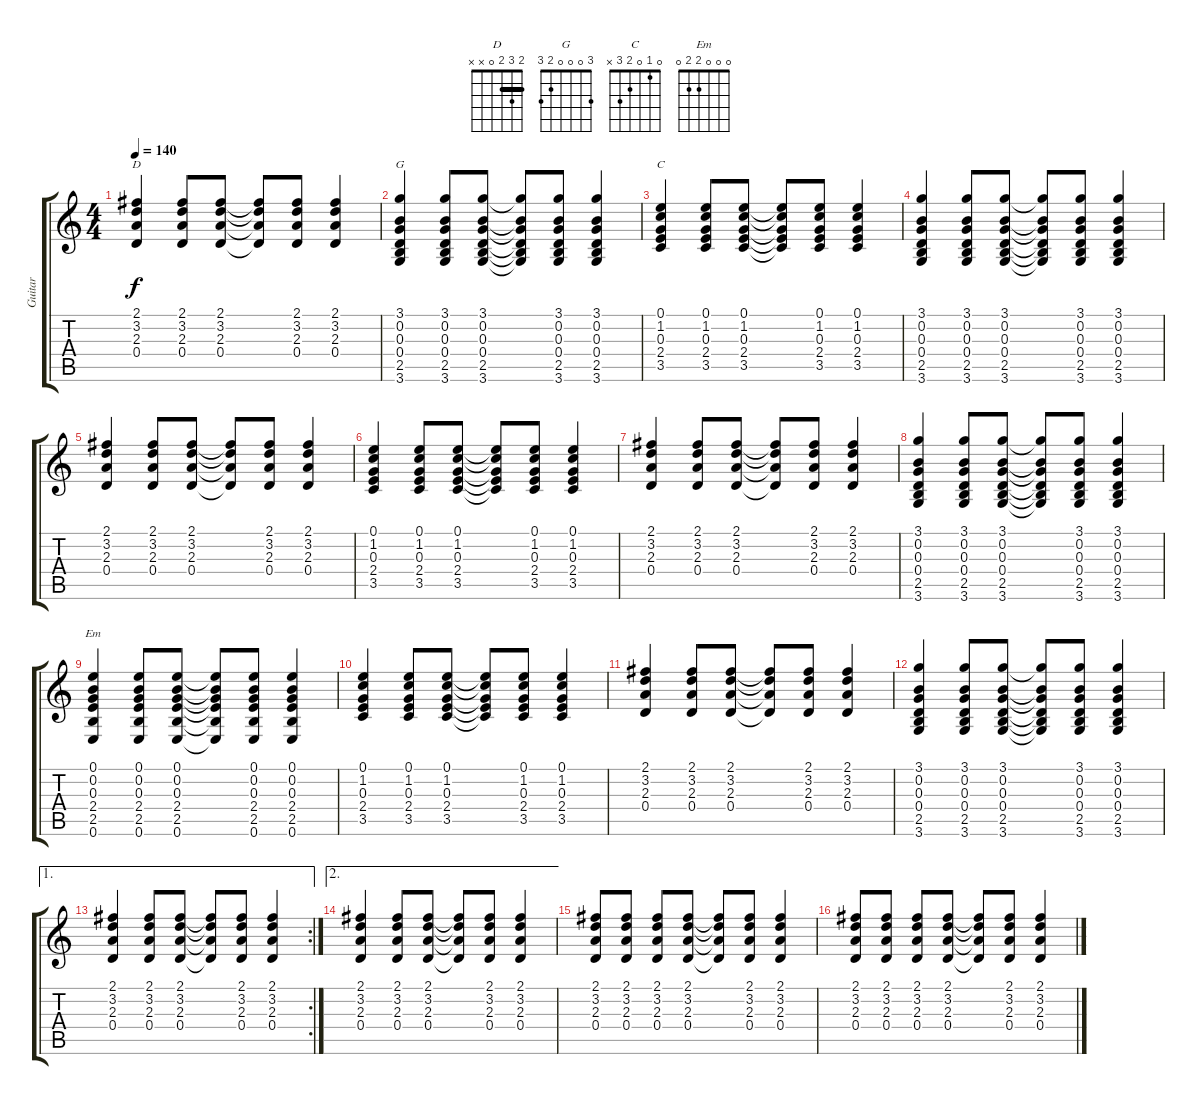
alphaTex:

\track ("Guitar" "Guitar") {instrument acousticguitarsteel}
\staff {score tabs}
\tuning (E4 B3 G3 D3 A2 E2) {hide}
\chord ("D" 2 3 2 0 x x) {barre 2}
\chord ("G" 3 0 0 0 2 3)
\chord ("C" 0 1 0 2 3 x)
\chord ("Em" 0 0 0 2 2 0)
\ts (4 4)
\tempo 140
\clef g2
\ks c
(2.1 3.2 2.3 0.4).4{ch "D" dy f} (2.1 3.2 2.3 0.4).8 (2.1 3.2 2.3 0.4).8 (2.1{t} 3.2{t} 2.3{t} 0.4{t}).8 (2.1 3.2 2.3 0.4).8 (2.1 3.2 2.3 0.4).4 |
(3.1 0.2 0.3 0.4 2.5 3.6).4{ch "G"} (3.1 0.2 0.3 0.4 2.5 3.6).8 (3.1 0.2 0.3 0.4 2.5 3.6).8 (3.1{t} 0.2{t} 0.3{t} 0.4{t} 2.5{t} 3.6{t}).8 (3.1 0.2 0.3 0.4 2.5 3.6).8 (3.1 0.2 0.3 0.4 2.5 3.6).4 |
(0.1 1.2 0.3 2.4 3.5).4{ch "C"} (0.1 1.2 0.3 2.4 3.5).8 (0.1 1.2 0.3 2.4 3.5).8 (0.1{t} 1.2{t} 0.3{t} 2.4{t} 3.5{t}).8 (0.1 1.2 0.3 2.4 3.5).8 (0.1 1.2 0.3 2.4 3.5).4 |
(3.1 0.2 0.3 0.4 2.5 3.6).4 (3.1 0.2 0.3 0.4 2.5 3.6).8 (3.1 0.2 0.3 0.4 2.5 3.6).8 (3.1{t} 0.2{t} 0.3{t} 0.4{t} 2.5{t} 3.6{t}).8 (3.1 0.2 0.3 0.4 2.5 3.6).8 (3.1 0.2 0.3 0.4 2.5 3.6).4 |
(2.1 3.2 2.3 0.4).4 (2.1 3.2 2.3 0.4).8 (2.1 3.2 2.3 0.4).8 (2.1{t} 3.2{t} 2.3{t} 0.4{t}).8 (2.1 3.2 2.3 0.4).8 (2.1 3.2 2.3 0.4).4 |
(0.1 1.2 0.3 2.4 3.5).4 (0.1 1.2 0.3 2.4 3.5).8 (0.1 1.2 0.3 2.4 3.5).8 (0.1{t} 1.2{t} 0.3{t} 2.4{t} 3.5{t}).8 (0.1 1.2 0.3 2.4 3.5).8 (0.1 1.2 0.3 2.4 3.5).4 |
(2.1 3.2 2.3 0.4).4 (2.1 3.2 2.3 0.4).8 (2.1 3.2 2.3 0.4).8 (2.1{t} 3.2{t} 2.3{t} 0.4{t}).8 (2.1 3.2 2.3 0.4).8 (2.1 3.2 2.3 0.4).4 |
(3.1 0.2 0.3 0.4 2.5 3.6).4 (3.1 0.2 0.3 0.4 2.5 3.6).8 (3.1 0.2 0.3 0.4 2.5 3.6).8 (3.1{t} 0.2{t} 0.3{t} 0.4{t} 2.5{t} 3.6{t}).8 (3.1 0.2 0.3 0.4 2.5 3.6).8 (3.1 0.2 0.3 0.4 2.5 3.6).4 |
(0.1 0.2 0.3 2.4 2.5 0.6).4{ch "Em"} (0.1 0.2 0.3 2.4 2.5 0.6).8 (0.1 0.2 0.3 2.4 2.5 0.6).8 (0.1{t} 0.2{t} 0.3{t} 2.4{t} 2.5{t} 0.6{t}).8 (0.1 0.2 0.3 2.4 2.5 0.6).8 (0.1 0.2 0.3 2.4 2.5 0.6).4 |
(0.1 1.2 0.3 2.4 3.5).4 (0.1 1.2 0.3 2.4 3.5).8 (0.1 1.2 0.3 2.4 3.5).8 (0.1{t} 1.2{t} 0.3{t} 2.4{t} 3.5{t}).8 (0.1 1.2 0.3 2.4 3.5).8 (0.1 1.2 0.3 2.4 3.5).4 |
(2.1 3.2 2.3 0.4).4 (2.1 3.2 2.3 0.4).8 (2.1 3.2 2.3 0.4).8 (2.1{t} 3.2{t} 2.3{t} 0.4{t}).8 (2.1 3.2 2.3 0.4).8 (2.1 3.2 2.3 0.4).4 |
(3.1 0.2 0.3 0.4 2.5 3.6).4 (3.1 0.2 0.3 0.4 2.5 3.6).8 (3.1 0.2 0.3 0.4 2.5 3.6).8 (3.1{t} 0.2{t} 0.3{t} 0.4{t} 2.5{t} 3.6{t}).8 (3.1 0.2 0.3 0.4 2.5 3.6).8 (3.1 0.2 0.3 0.4 2.5 3.6).4 |
\ae 1
\rc 2
(2.1 3.2 2.3 0.4).4 (2.1 3.2 2.3 0.4).8 (2.1 3.2 2.3 0.4).8 (2.1{t} 3.2{t} 2.3{t} 0.4{t}).8 (2.1 3.2 2.3 0.4).8 (2.1 3.2 2.3 0.4).4 |
\ae 2
(2.1 3.2 2.3 0.4).4 (2.1 3.2 2.3 0.4).8 (2.1 3.2 2.3 0.4).8 (2.1{t} 3.2{t} 2.3{t} 0.4{t}).8 (2.1 3.2 2.3 0.4).8 (2.1 3.2 2.3 0.4).4 |
(2.1 3.2 2.3 0.4).8 (2.1 3.2 2.3 0.4).8 (2.1 3.2 2.3 0.4).8 (2.1 3.2 2.3 0.4).8 (2.1{t} 3.2{t} 2.3{t} 0.4{t}).8 (2.1 3.2 2.3 0.4).8 (2.1 3.2 2.3 0.4).4 |
(2.1 3.2 2.3 0.4).8 (2.1 3.2 2.3 0.4).8 (2.1 3.2 2.3 0.4).8 (2.1 3.2 2.3 0.4).8 (2.1{t} 3.2{t} 2.3{t} 0.4{t}).8 (2.1 3.2 2.3 0.4).8 (2.1 3.2 2.3 0.4).4
